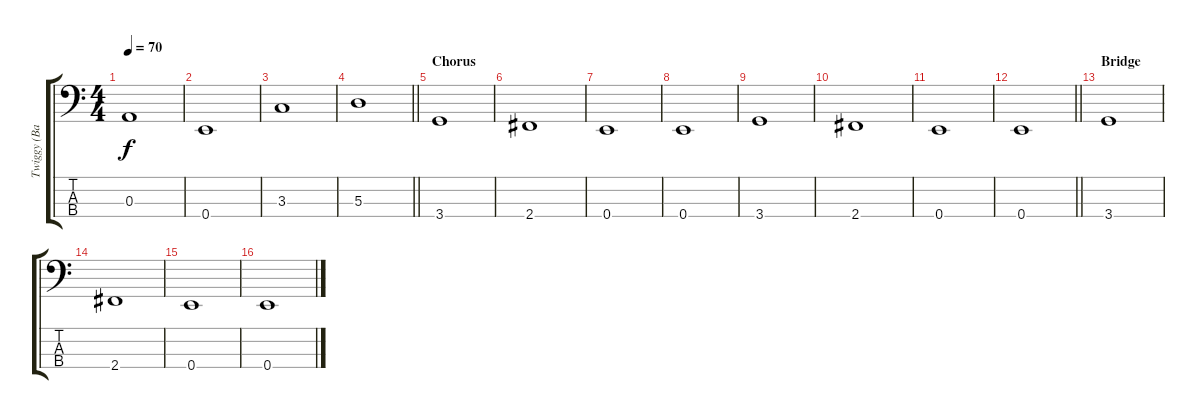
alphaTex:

\track ("Twiggy (Bass)" "Twiggy (Ba") {instrument electricbassfinger}
\staff {score tabs}
\tuning (G2 D2 A1 E1) {hide}
\ts (4 4)
\tempo 70
\clef f4
\ks c
0.3.1{dy f} |
0.4.1 |
3.3.1 |
\barLineRight lightlight
5.3.1 |
\section ("" "Chorus")
3.4.1 |
2.4.1 |
0.4.1 |
0.4.1 |
3.4.1 |
2.4.1 |
0.4.1 |
\barLineRight lightlight
0.4.1 |
\section ("" "Bridge")
3.4.1 |
2.4.1 |
0.4.1 |
0.4.1
